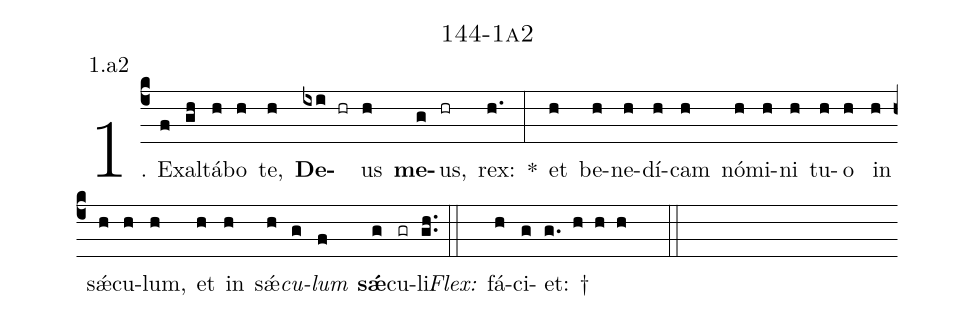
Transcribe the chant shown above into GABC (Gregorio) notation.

name: 144-1a2;
annotation: 1.a2;
%%
(c4)1. Ex(f)al(gh)tá(h)bo(h) te,(h) <b>De</b>(ixi hr)us(h) <b>me</b>(g)us,(hr) rex:(h.) *(:) et(h) be(h)ne(h)dí(h)cam(h) nó(h)mi(h)ni(h) tu(h)o(h) in(h) sǽ(h)cu(h)lum,(h) et(h) in(h) sǽ(h)<i>cu</i>(g)<i>lum</i>(f) <b>sǽ</b>(g)cu(gr)li.(gh..) (::)
<i>Flex:</i>()  fá(h)ci(g)et: †(g. h h h  ::)
